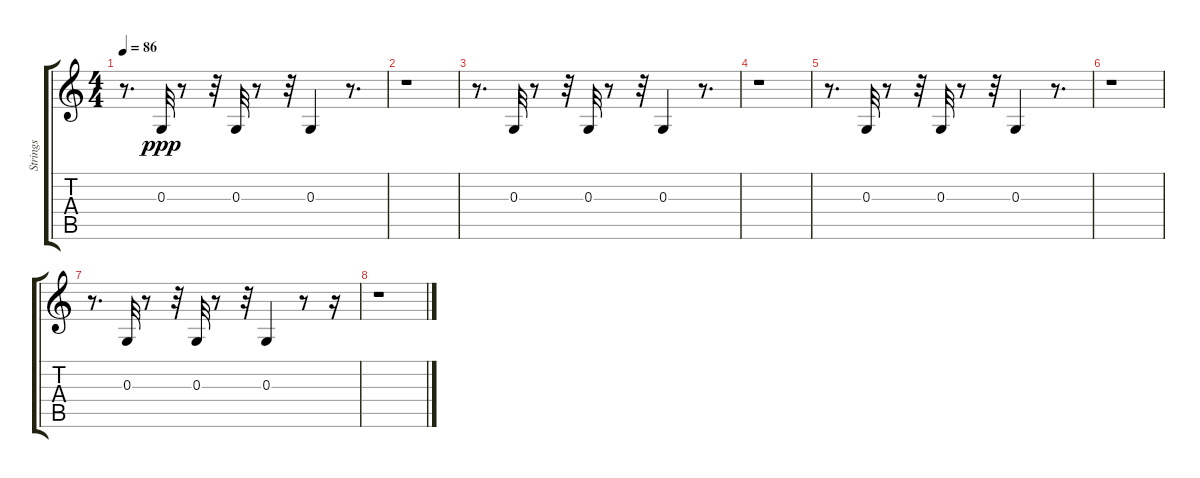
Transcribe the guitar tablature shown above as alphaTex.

\track ("Strings" "Strings") {instrument stringensemble1}
\staff {score tabs}
\tuning (E4 B3 G3 D3 A2 E2) {hide}
\ts (4 4)
\tempo 86
\clef g2
\ks c
r.8{d dy ppp} 0.3.32{balance 16} r.8 r.32 0.3.32 r.8 r.32 0.3.4 r.8{d} |
r.1 |
r.8{d} 0.3.32{balance 16} r.8 r.32 0.3.32 r.8 r.32 0.3.4 r.8{d} |
r.1 |
r.8{d} 0.3.32{balance 16} r.8 r.32 0.3.32 r.8 r.32 0.3.4 r.8{d} |
r.1 |
r.8{d} 0.3.32 r.8 r.32 0.3.32 r.8 r.32 0.3.4{balance 8} r.8 r.16 |
r.1
